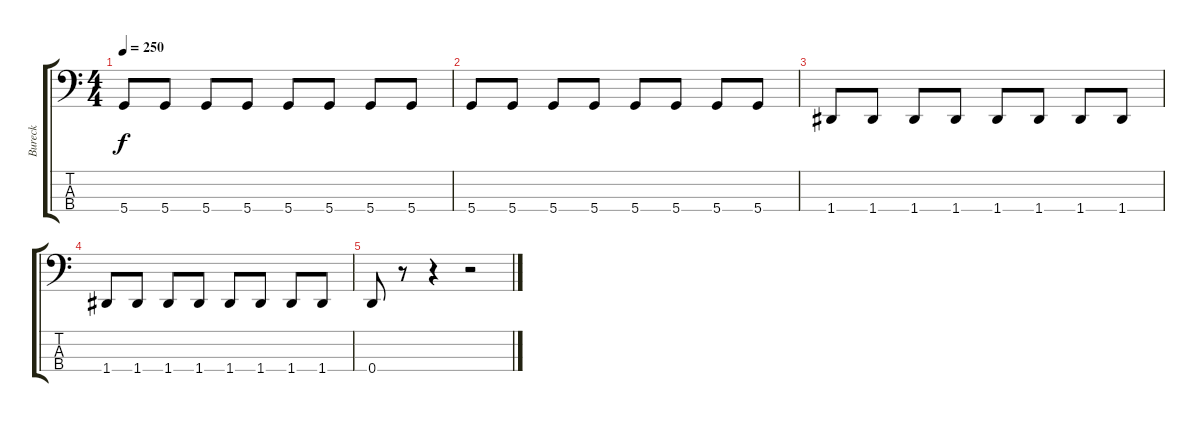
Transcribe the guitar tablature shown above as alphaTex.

\track ("Bureck" "Bureck") {instrument electricbassfinger}
\staff {score tabs}
\tuning (F2 C2 G1 D1) {hide}
\ts (4 4)
\tempo 250
\clef f4
\ks c
5.4.8{dy f} 5.4.8 5.4.8 5.4.8 5.4.8 5.4.8 5.4.8 5.4.8 |
5.4.8 5.4.8 5.4.8 5.4.8 5.4.8 5.4.8 5.4.8 5.4.8 |
1.4.8 1.4.8 1.4.8 1.4.8 1.4.8 1.4.8 1.4.8 1.4.8 |
1.4.8 1.4.8 1.4.8 1.4.8 1.4.8 1.4.8 1.4.8 1.4.8 |
0.4.8 r.8 r.4 r.2
